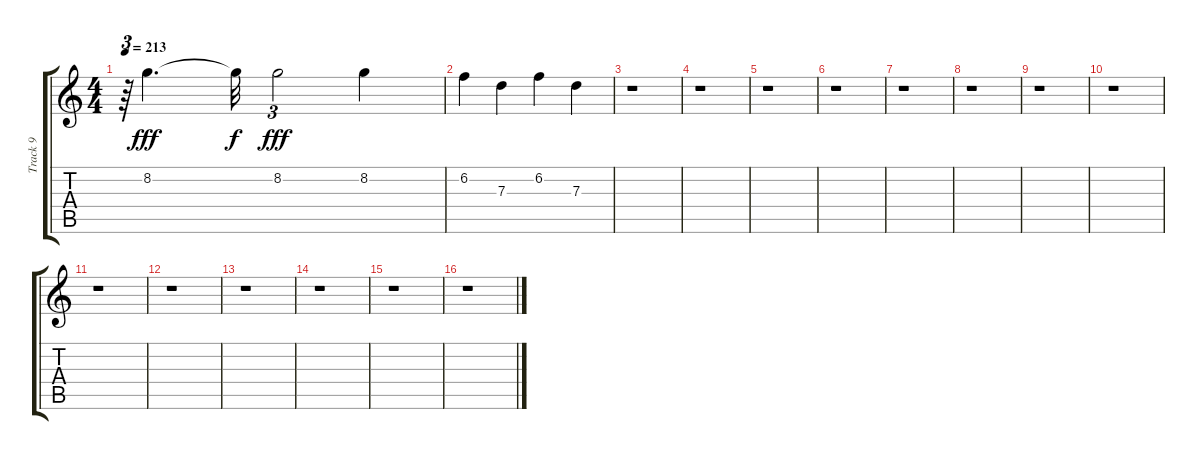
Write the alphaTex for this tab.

\track ("Track 9" "Track 9") {instrument overdrivenguitar}
\staff {score tabs}
\tuning (E4 B3 G3 D3 A2 E2) {hide}
\ts (4 4)
\tempo 213
\clef g2
\ks c
r.64{tu (3 2) dy f} 8.2.4{d dy fff} 8.2{t}.32{dy f} 8.2.2{tu (3 2) dy fff} 8.2.4 |
6.2.4 7.3.4 6.2.4 7.3.4 |
r.1 |
r.1 |
r.1 |
r.1 |
r.1 |
r.1 |
r.1 |
r.1 |
r.1 |
r.1 |
r.1 |
r.1 |
r.1 |
r.1
